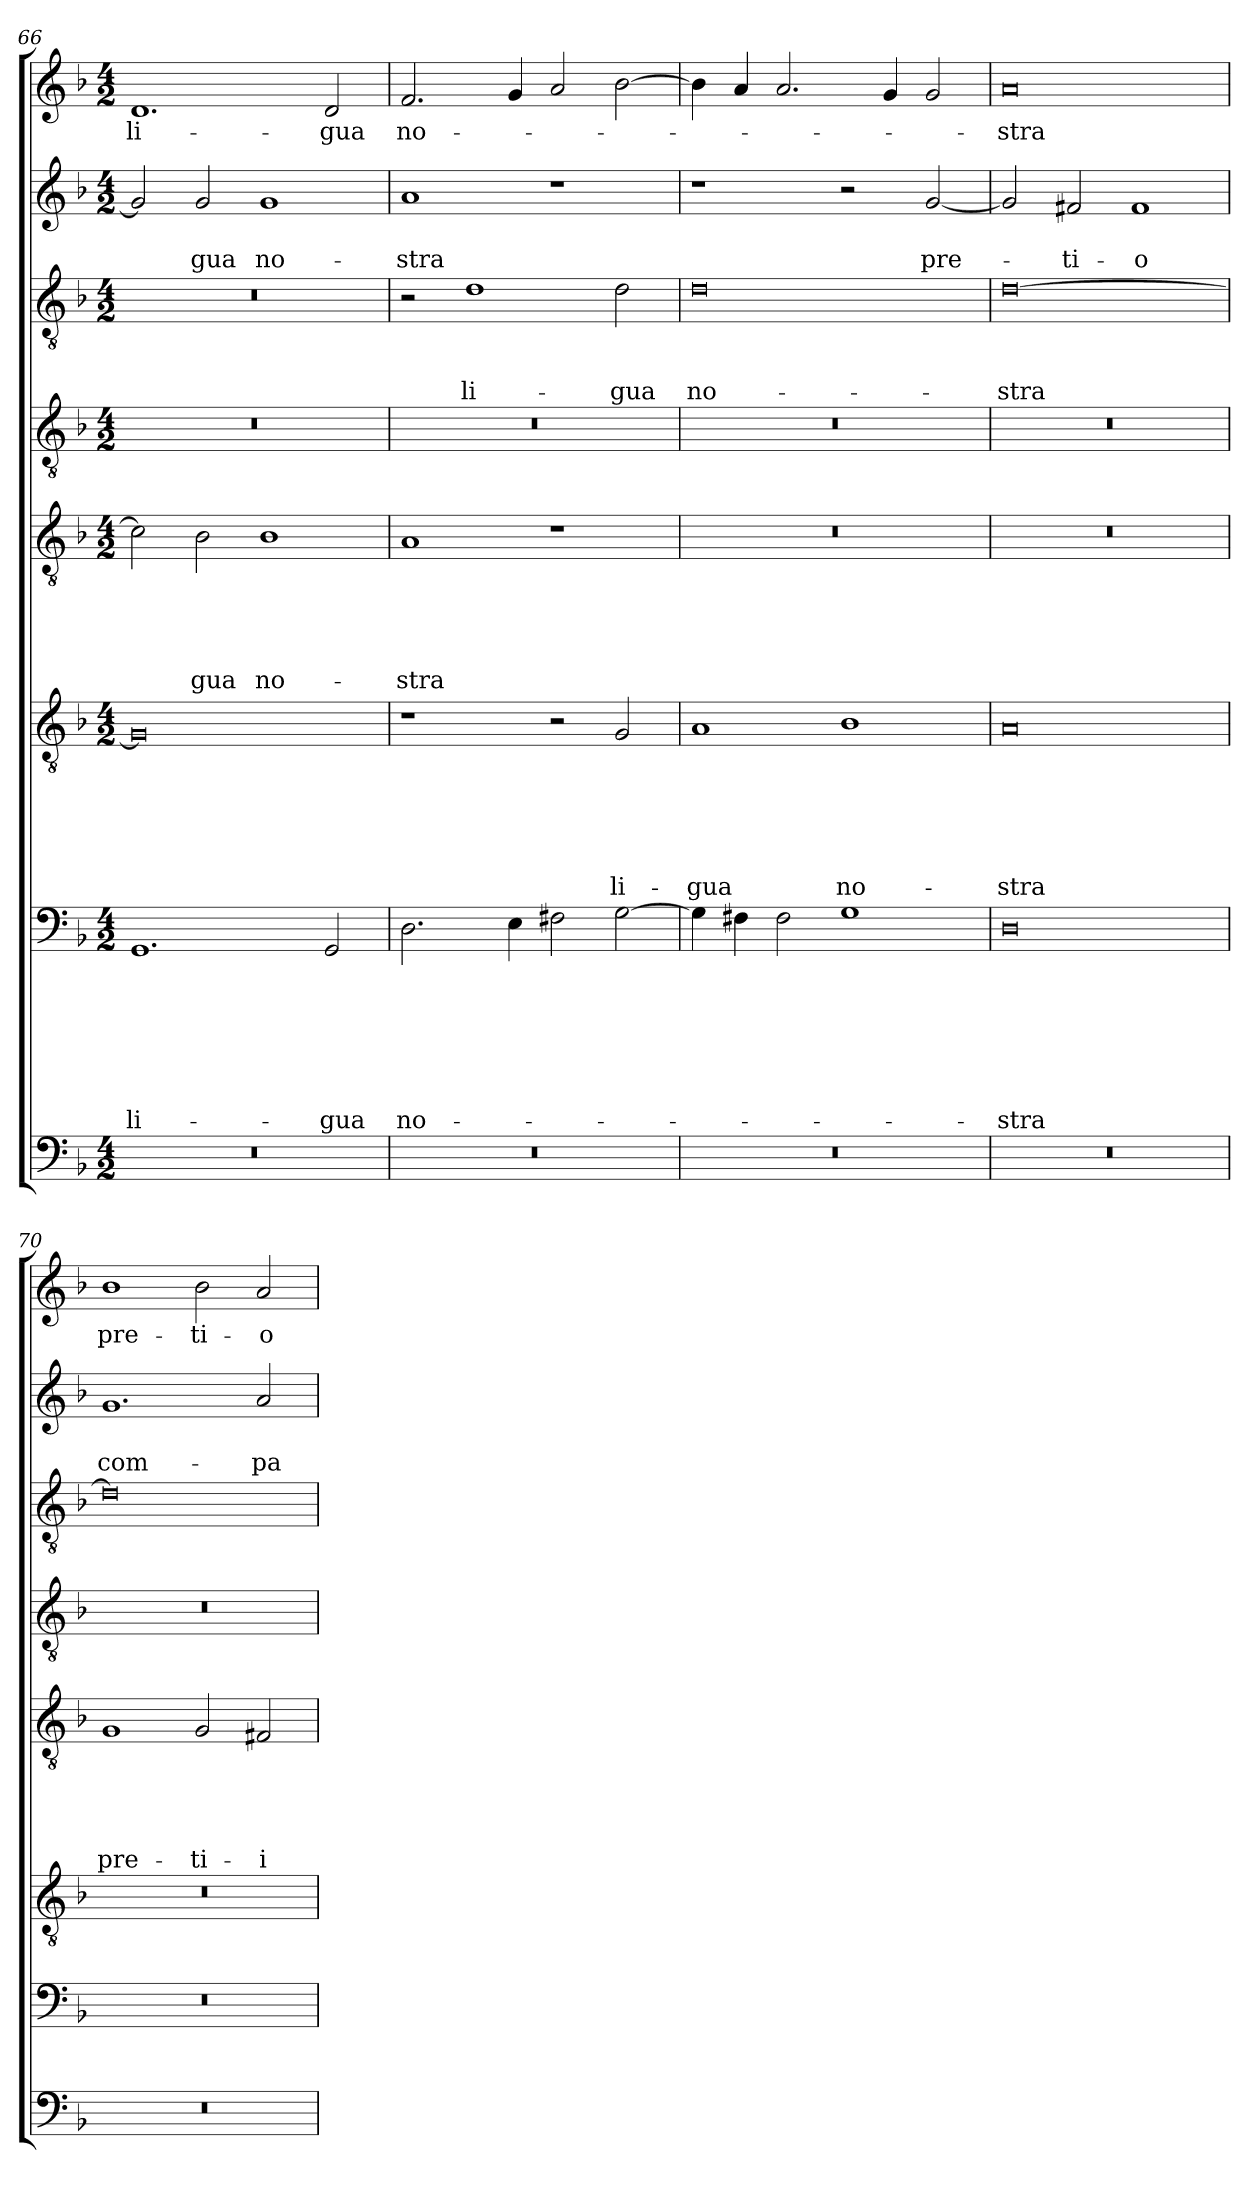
**kern	**kern	**text	**text	**text	**text	**text	**text	**text	**kern	**text	**text	**text	**text	**text	**text	**kern	**text	**text	**text	**text	**text	**kern	**kern	**text	**text	**text	**kern	**text	**text	**kern	**text
*part8	*part7	*part7	*part7	*part7	*part7	*part7	*part7	*part7	*part6	*part6	*part6	*part6	*part6	*part6	*part6	*part5	*part5	*part5	*part5	*part5	*part5	*part4	*part3	*part3	*part3	*part3	*part2	*part2	*part2	*part1	*part1
*staff8	*staff7	*staff7	*staff7	*staff7	*staff7	*staff7	*staff7	*staff7	*staff6	*staff6	*staff6	*staff6	*staff6	*staff6	*staff6	*staff5	*staff5	*staff5	*staff5	*staff5	*staff5	*staff4	*staff3	*staff3	*staff3	*staff3	*staff2	*staff2	*staff2	*staff1	*staff1
*clefF4	*clefF4	*	*	*	*	*	*	*	*clefGv2	*	*	*	*	*	*	*clefGv2	*	*	*	*	*	*clefGv2	*clefGv2	*	*	*	*clefG2	*	*	*clefG2	*
*k[b-]	*k[b-]	*	*	*	*	*	*	*	*k[b-]	*	*	*	*	*	*	*k[b-]	*	*	*	*	*	*k[b-]	*k[b-]	*	*	*	*k[b-]	*	*	*k[b-]	*
*d:	*d:	*	*	*	*	*	*	*	*d:	*	*	*	*	*	*	*d:	*	*	*	*	*	*d:	*d:	*	*	*	*d:	*	*	*d:	*
*M4/2	*M4/2	*	*	*	*	*	*	*	*M4/2	*	*	*	*	*	*	*M4/2	*	*	*	*	*	*M4/2	*M4/2	*	*	*	*M4/2	*	*	*M4/2	*
=66	=66	=66	=66	=66	=66	=66	=66	=66	=66	=66	=66	=66	=66	=66	=66	=66	=66	=66	=66	=66	=66	=66	=66	=66	=66	=66	=66	=66	=66	=66	=66
0r	1.GG	.	.	.	.	.	.	li-	0G]	.	.	.	.	.	.	2c\]	.	.	.	.	.	0r	0r	.	.	.	2g/]	.	.	1.d	li-
.	.	.	.	.	.	.	.	.	.	.	.	.	.	.	.	2B-\	.	.	.	.	-gua	.	.	.	.	.	2g/	.	-gua	.	.
.	.	.	.	.	.	.	.	.	.	.	.	.	.	.	.	1B-	.	.	.	.	no-	.	.	.	.	.	1g	.	no-	.	.
.	2GG/	.	.	.	.	.	.	-gua	.	.	.	.	.	.	.	.	.	.	.	.	.	.	.	.	.	.	.	.	.	2d/	-gua
=67	=67	=67	=67	=67	=67	=67	=67	=67	=67	=67	=67	=67	=67	=67	=67	=67	=67	=67	=67	=67	=67	=67	=67	=67	=67	=67	=67	=67	=67	=67	=67
0r	2.D\	.	.	.	.	.	.	no-	1r	.	.	.	.	.	.	1A	.	.	.	.	-stra	0r	2r	.	.	.	1a	.	-stra	2.f/	no-
.	.	.	.	.	.	.	.	.	.	.	.	.	.	.	.	.	.	.	.	.	.	.	1d	.	.	li-	.	.	.	.	.
.	4E\	.	.	.	.	.	.	.	.	.	.	.	.	.	.	.	.	.	.	.	.	.	.	.	.	.	.	.	.	4g/	.
.	2F#X\	.	.	.	.	.	.	.	2r	.	.	.	.	.	.	1r	.	.	.	.	.	.	.	.	.	.	1r	.	.	2a/	.
.	[2G\	.	.	.	.	.	.	.	2G/	.	.	.	.	.	li-	.	.	.	.	.	.	.	2d\	.	.	-gua	.	.	.	[2b-\	.
=68	=68	=68	=68	=68	=68	=68	=68	=68	=68	=68	=68	=68	=68	=68	=68	=68	=68	=68	=68	=68	=68	=68	=68	=68	=68	=68	=68	=68	=68	=68	=68
0r	4G\]	.	.	.	.	.	.	.	1A	.	.	.	.	.	-gua	0r	.	.	.	.	.	0r	0d	.	.	no-	1r	.	.	4b-\]	.
.	4F#X\	.	.	.	.	.	.	.	.	.	.	.	.	.	.	.	.	.	.	.	.	.	.	.	.	.	.	.	.	4a/	.
.	2F#\	.	.	.	.	.	.	.	.	.	.	.	.	.	.	.	.	.	.	.	.	.	.	.	.	.	.	.	.	2.a/	.
.	1G	.	.	.	.	.	.	.	1B-	.	.	.	.	.	no-	.	.	.	.	.	.	.	.	.	.	.	2r	.	.	.	.
.	.	.	.	.	.	.	.	.	.	.	.	.	.	.	.	.	.	.	.	.	.	.	.	.	.	.	.	.	.	4g/	.
.	.	.	.	.	.	.	.	.	.	.	.	.	.	.	.	.	.	.	.	.	.	.	.	.	.	.	[2g/	.	pre-	2g/	.
=69	=69	=69	=69	=69	=69	=69	=69	=69	=69	=69	=69	=69	=69	=69	=69	=69	=69	=69	=69	=69	=69	=69	=69	=69	=69	=69	=69	=69	=69	=69	=69
0r	0D	.	.	.	.	.	.	-stra	0A	.	.	.	.	.	-stra	0r	.	.	.	.	.	0r	[0d	.	.	-stra	2g/]	.	.	0a	-stra
.	.	.	.	.	.	.	.	.	.	.	.	.	.	.	.	.	.	.	.	.	.	.	.	.	.	.	2f#X/	.	-ti-	.	.
.	.	.	.	.	.	.	.	.	.	.	.	.	.	.	.	.	.	.	.	.	.	.	.	.	.	.	1f#	.	-o	.	.
=70	=70	=70	=70	=70	=70	=70	=70	=70	=70	=70	=70	=70	=70	=70	=70	=70	=70	=70	=70	=70	=70	=70	=70	=70	=70	=70	=70	=70	=70	=70	=70
0r	0r	.	.	.	.	.	.	.	0r	.	.	.	.	.	.	1G	.	.	.	.	pre-	0r	0d]	.	.	.	1.g	.	com-	1b-	pre-
.	.	.	.	.	.	.	.	.	.	.	.	.	.	.	.	2G/	.	.	.	.	-ti-	.	.	.	.	.	.	.	.	2b-\	-ti-
.	.	.	.	.	.	.	.	.	.	.	.	.	.	.	.	2F#X/	.	.	.	.	-i	.	.	.	.	.	2a/	.	-pa-	2a/	-o
=	=	=	=	=	=	=	=	=	=	=	=	=	=	=	=	=	=	=	=	=	=	=	=	=	=	=	=	=	=	=	=
*-	*-	*-	*-	*-	*-	*-	*-	*-	*-	*-	*-	*-	*-	*-	*-	*-	*-	*-	*-	*-	*-	*-	*-	*-	*-	*-	*-	*-	*-	*-	*-
